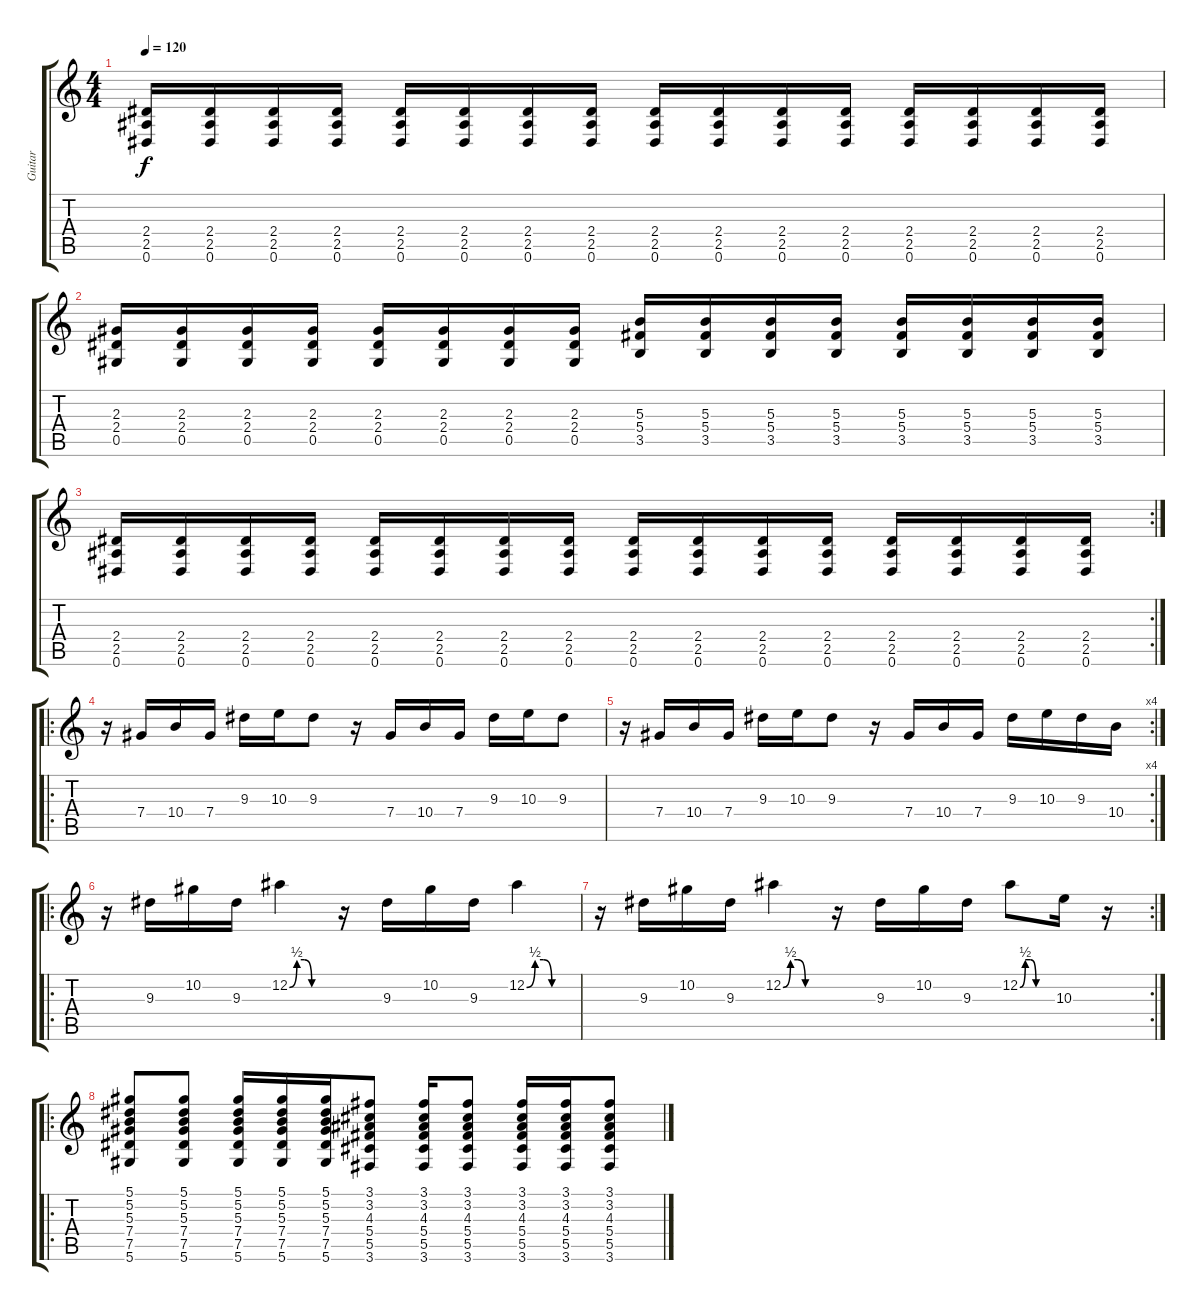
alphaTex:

\track ("Guitar" "Guitar") {instrument overdrivenguitar}
\staff {score tabs}
\tuning (Eb4 Bb3 Gb3 Db3 Ab2 Eb2) {hide}
\ts (4 4)
\tempo 120
\clef g2
\ks c
(2.4 2.5 0.6).16{dy f} (2.4 2.5 0.6).16 (2.4 2.5 0.6).16 (2.4 2.5 0.6).16 (2.4 2.5 0.6).16 (2.4 2.5 0.6).16 (2.4 2.5 0.6).16 (2.4 2.5 0.6).16 (2.4 2.5 0.6).16 (2.4 2.5 0.6).16 (2.4 2.5 0.6).16 (2.4 2.5 0.6).16 (2.4 2.5 0.6).16 (2.4 2.5 0.6).16 (2.4 2.5 0.6).16 (2.4 2.5 0.6).16 |
(2.3 2.4 0.5).16 (2.3 2.4 0.5).16 (2.3 2.4 0.5).16 (2.3 2.4 0.5).16 (2.3 2.4 0.5).16 (2.3 2.4 0.5).16 (2.3 2.4 0.5).16 (2.3 2.4 0.5).16 (5.3 5.4 3.5).16 (5.3 5.4 3.5).16 (5.3 5.4 3.5).16 (5.3 5.4 3.5).16 (5.3 5.4 3.5).16 (5.3 5.4 3.5).16 (5.3 5.4 3.5).16 (5.3 5.4 3.5).16 |
\rc 2
(2.4 2.5 0.6).16 (2.4 2.5 0.6).16 (2.4 2.5 0.6).16 (2.4 2.5 0.6).16 (2.4 2.5 0.6).16 (2.4 2.5 0.6).16 (2.4 2.5 0.6).16 (2.4 2.5 0.6).16 (2.4 2.5 0.6).16 (2.4 2.5 0.6).16 (2.4 2.5 0.6).16 (2.4 2.5 0.6).16 (2.4 2.5 0.6).16 (2.4 2.5 0.6).16 (2.4 2.5 0.6).16 (2.4 2.5 0.6).16 |
\ro
r.16 7.4.16 10.4.16 7.4.16 9.3.16 10.3.16 9.3.8 r.16 7.4.16 10.4.16 7.4.16 9.3.16 10.3.16 9.3.8 |
\rc 4
r.16 7.4.16 10.4.16 7.4.16 9.3.16 10.3.16 9.3.8 r.16 7.4.16 10.4.16 7.4.16 9.3.16 10.3.16 9.3.16 10.4.16 |
\ro
r.16 9.3.16 10.2.16 9.3.16 12.2{be (custom 0 0 10 2 20 2 30 0 60 0)}.4 r.16 9.3.16 10.2.16 9.3.16 12.2{be (custom 0 0 10 2 20 2 30 0 60 0)}.4 |
\rc 2
r.16 9.3.16 10.2.16 9.3.16 12.2{be (custom 0 0 10 2 20 2 30 0 60 0)}.4 r.16 9.3.16 10.2.16 9.3.16 12.2{be (custom 0 0 10 2 20 2 30 0 60 0)}.8 10.3.16 r.16 |
\ro
(5.1 5.2 5.3 7.4 7.5 5.6).8 (5.1 5.2 5.3 7.4 7.5 5.6).8 (5.1 5.2 5.3 7.4 7.5 5.6).16 (5.1 5.2 5.3 7.4 7.5 5.6).16 (5.1 5.2 5.3 7.4 7.5 5.6).16 (3.1 3.2 4.3 5.4 5.5 3.6).8 (3.1 3.2 4.3 5.4 5.5 3.6).16 (3.1 3.2 4.3 5.4 5.5 3.6).8 (3.1 3.2 4.3 5.4 5.5 3.6).16 (3.1 3.2 4.3 5.4 5.5 3.6).16 (3.1 3.2 4.3 5.4 5.5 3.6).8
